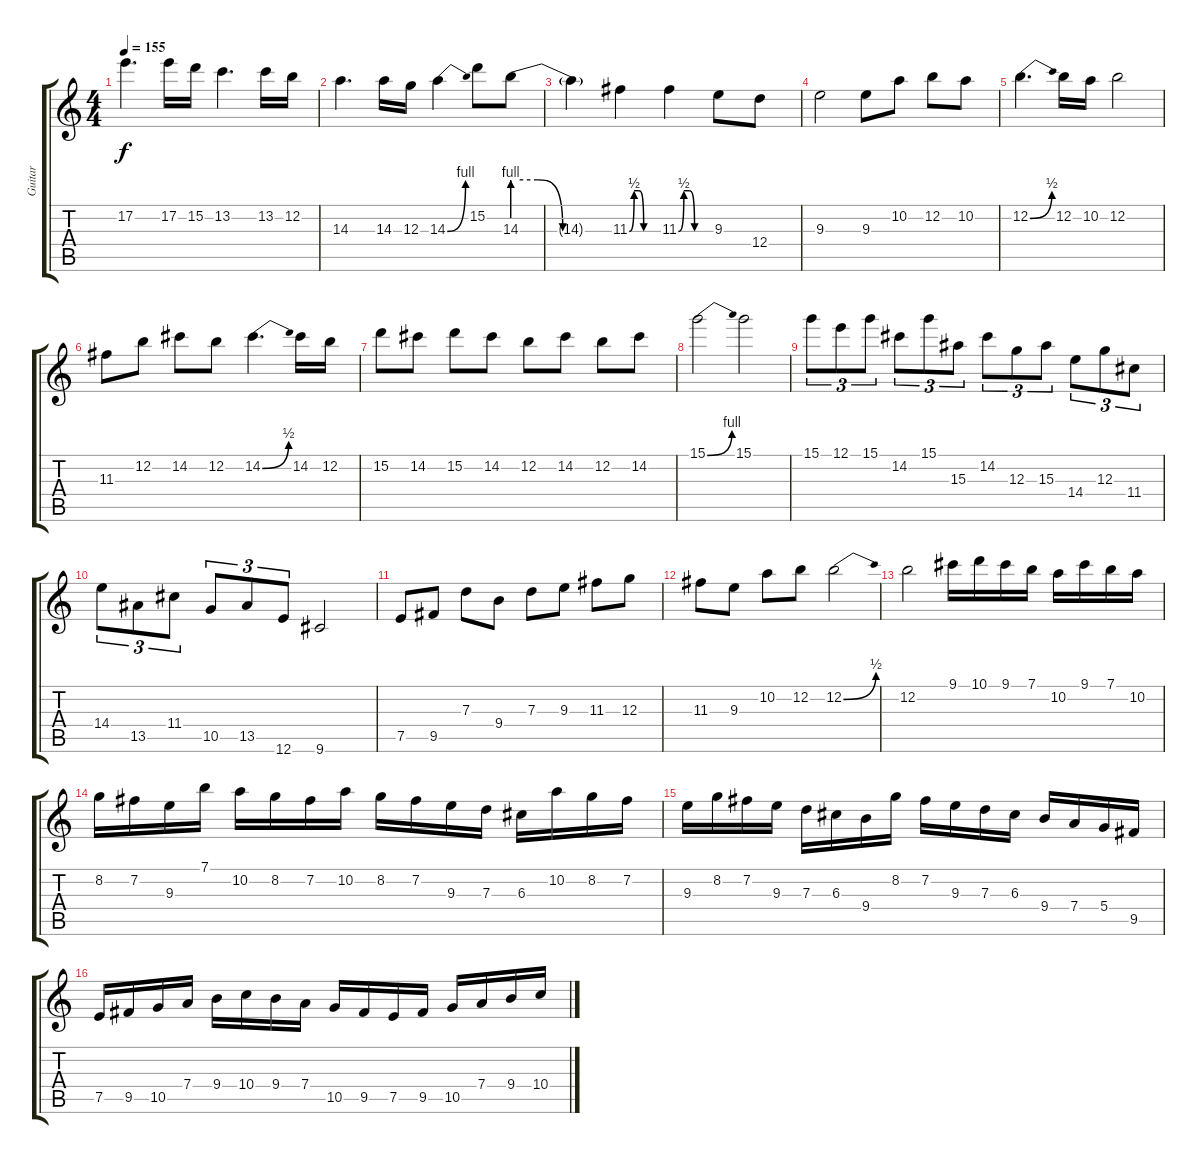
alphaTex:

\track ("Guitar" "Guitar") {instrument distortionguitar}
\staff {score tabs}
\tuning (E4 B3 G3 D3 A2 E2) {hide}
\ts (4 4)
\tempo 155
\clef g2
\ks c
17.2.4{d dy f} 17.2.16 15.2.16 13.2.4{d} 13.2.16 12.2.16 |
14.3.4{d} 14.3.16 12.3.16 14.3{be (bend 0 0 60 4)}.4 15.2.8 14.3{be (custom 0 4 15 4 30 0 60 0)}.8 |
14.3{t}.4 11.3{be (custom 0 0 10 2 20 2 30 0 60 0)}.4 11.3{be (custom 0 0 10 2 20 2 30 0 60 0)}.4 9.3.8 12.4.8 |
9.3.2 9.3.8 10.2.8 12.2.8 10.2.8 |
12.2{be (bend 0 0 60 2)}.4{d} 12.2.16 10.2.16 12.2.2 |
11.3.8 12.2.8 14.2.8 12.2.8 14.2{be (bend 0 0 60 2)}.4{d} 14.2.16 12.2.16 |
15.2.8 14.2.8 15.2.8 14.2.8 12.2.8 14.2.8 12.2.8 14.2.8 |
15.1{be (bend 0 0 60 4)}.2 15.1.2 |
15.1.8{tu (3 2)} 12.1.8{tu (3 2)} 15.1.8{tu (3 2)} 14.2.8{tu (3 2)} 15.1.8{tu (3 2)} 15.3.8{tu (3 2)} 14.2.8{tu (3 2)} 12.3.8{tu (3 2)} 15.3.8{tu (3 2)} 14.4.8{tu (3 2)} 12.3.8{tu (3 2)} 11.4.8{tu (3 2)} |
14.4.8{tu (3 2)} 13.5.8{tu (3 2)} 11.4.8{tu (3 2)} 10.5.8{tu (3 2)} 13.5.8{tu (3 2)} 12.6.8{tu (3 2)} 9.6.2 |
7.5.8 9.5.8 7.3.8 9.4.8 7.3.8 9.3.8 11.3.8 12.3.8 |
11.3.8 9.3.8 10.2.8 12.2.8 12.2{be (bend 0 0 60 2)}.2 |
12.2.2 9.1.16 10.1.16 9.1.16 7.1.16 10.2.16 9.1.16 7.1.16 10.2.16 |
8.2.16 7.2.16 9.3.16 7.1.16 10.2.16 8.2.16 7.2.16 10.2.16 8.2.16 7.2.16 9.3.16 7.3.16 6.3.16 10.2.16 8.2.16 7.2.16 |
9.3.16 8.2.16 7.2.16 9.3.16 7.3.16 6.3.16 9.4.16 8.2.16 7.2.16 9.3.16 7.3.16 6.3.16 9.4.16 7.4.16 5.4.16 9.5.16 |
7.5.16 9.5.16 10.5.16 7.4.16 9.4.16 10.4.16 9.4.16 7.4.16 10.5.16 9.5.16 7.5.16 9.5.16 10.5.16 7.4.16 9.4.16 10.4.16
